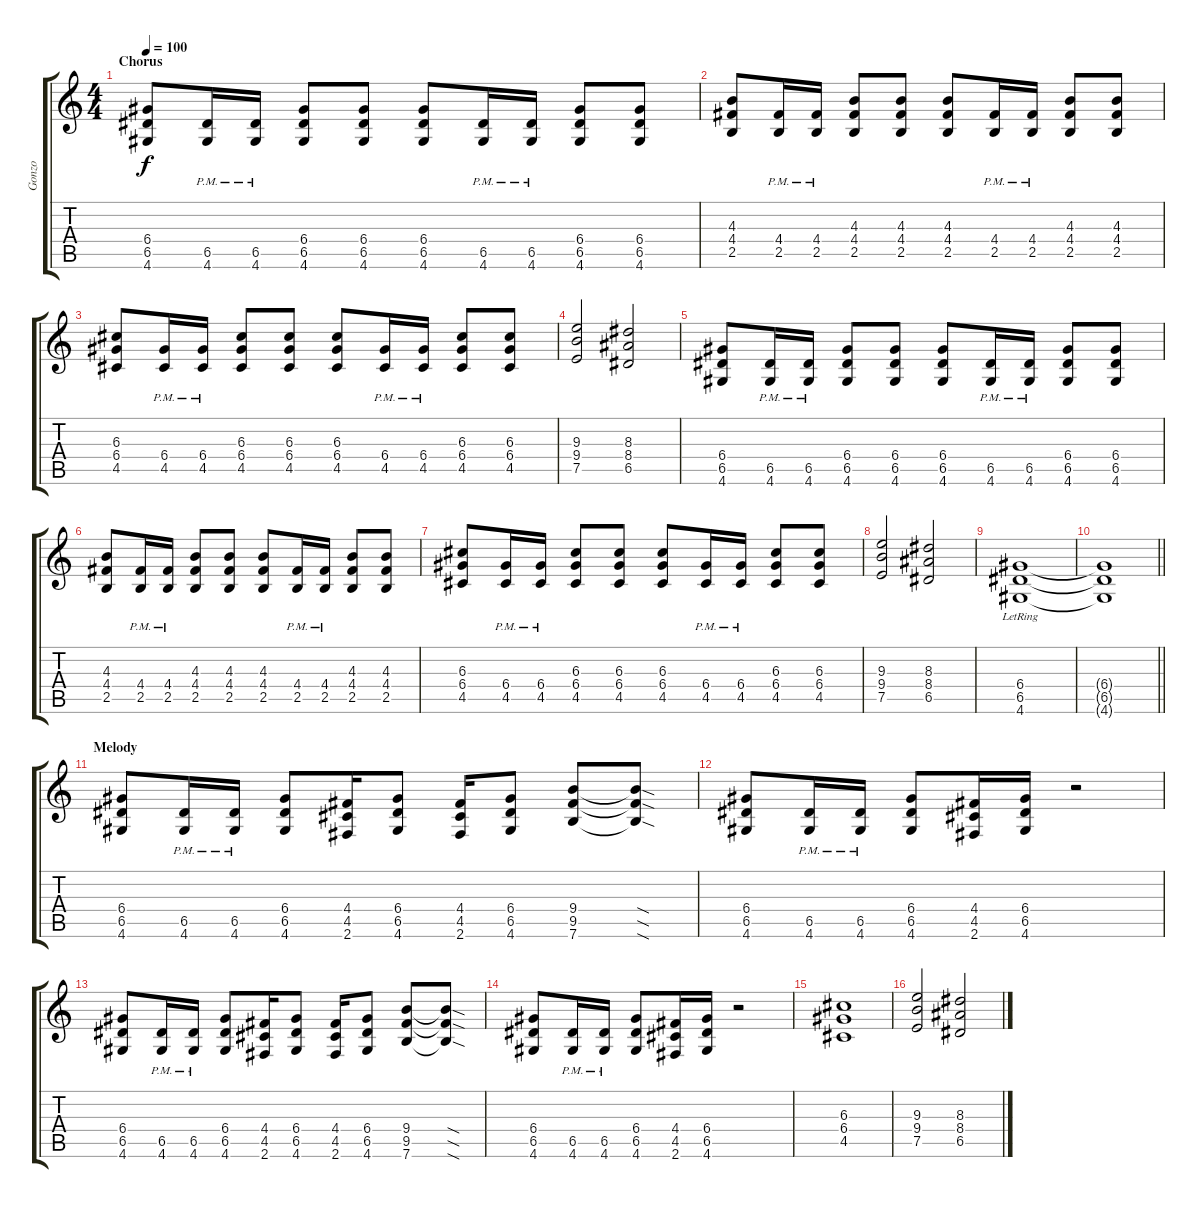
\track ("Gonzo" "Gonzo") {instrument distortionguitar}
\staff {score tabs}
\tuning (E4 B3 G3 D3 A2 E2) {hide}
\ts (4 4)
\section ("" "Chorus")
\tempo 100
\clef g2
\ks c
(6.4 6.5 4.6).8{dy f} (6.5{pm} 4.6{pm}).16 (6.5{pm} 4.6{pm}).16 (6.4 6.5 4.6).8 (6.4 6.5 4.6).8 (6.4 6.5 4.6).8 (6.5{pm} 4.6{pm}).16 (6.5{pm} 4.6{pm}).16 (6.4 6.5 4.6).8 (6.4 6.5 4.6).8 |
(4.3 4.4 2.5).8 (4.4{pm} 2.5{pm}).16 (4.4{pm} 2.5{pm}).16 (4.3 4.4 2.5).8 (4.3 4.4 2.5).8 (4.3 4.4 2.5).8 (4.4{pm} 2.5{pm}).16 (4.4{pm} 2.5{pm}).16 (4.3 4.4 2.5).8 (4.3 4.4 2.5).8 |
(6.3 6.4 4.5).8 (6.4{pm} 4.5{pm}).16 (6.4{pm} 4.5{pm}).16 (6.3 6.4 4.5).8 (6.3 6.4 4.5).8 (6.3 6.4 4.5).8 (6.4{pm} 4.5{pm}).16 (6.4{pm} 4.5{pm}).16 (6.3 6.4 4.5).8 (6.3 6.4 4.5).8 |
(9.3 9.4 7.5).2 (8.3 8.4 6.5).2 |
(6.4 6.5 4.6).8 (6.5{pm} 4.6{pm}).16 (6.5{pm} 4.6{pm}).16 (6.4 6.5 4.6).8 (6.4 6.5 4.6).8 (6.4 6.5 4.6).8 (6.5{pm} 4.6{pm}).16 (6.5{pm} 4.6{pm}).16 (6.4 6.5 4.6).8 (6.4 6.5 4.6).8 |
(4.3 4.4 2.5).8 (4.4{pm} 2.5{pm}).16 (4.4{pm} 2.5{pm}).16 (4.3 4.4 2.5).8 (4.3 4.4 2.5).8 (4.3 4.4 2.5).8 (4.4{pm} 2.5{pm}).16 (4.4{pm} 2.5{pm}).16 (4.3 4.4 2.5).8 (4.3 4.4 2.5).8 |
(6.3 6.4 4.5).8 (6.4{pm} 4.5{pm}).16 (6.4{pm} 4.5{pm}).16 (6.3 6.4 4.5).8 (6.3 6.4 4.5).8 (6.3 6.4 4.5).8 (6.4{pm} 4.5{pm}).16 (6.4{pm} 4.5{pm}).16 (6.3 6.4 4.5).8 (6.3 6.4 4.5).8 |
(9.3 9.4 7.5).2 (8.3 8.4 6.5).2 |
(6.4{lr} 6.5{lr} 4.6{lr}).1 |
\barLineRight lightlight
(6.4{t} 6.5{t} 4.6{t}).1 |
\section ("" "Melody")
(6.4 6.5 4.6).8 (6.5{pm} 4.6{pm}).16 (6.5{pm} 4.6{pm}).16 (6.4 6.5 4.6).8 (4.4 4.5 2.6).16 (6.4 6.5 4.6).8 (4.4 4.5 2.6).16 (6.4 6.5 4.6).8 (9.4 9.5 7.6).8 (9.4{sod t} 9.5{sod t} 7.6{sod t}).8 |
(6.4 6.5 4.6).8 (6.5{pm} 4.6{pm}).16 (6.5{pm} 4.6{pm}).16 (6.4 6.5 4.6).8 (4.4 4.5 2.6).16 (6.4 6.5 4.6).16 r.2 |
(6.4 6.5 4.6).8 (6.5{pm} 4.6{pm}).16 (6.5{pm} 4.6{pm}).16 (6.4 6.5 4.6).8 (4.4 4.5 2.6).16 (6.4 6.5 4.6).8 (4.4 4.5 2.6).16 (6.4 6.5 4.6).8 (9.4 9.5 7.6).8 (9.4{sod t} 9.5{sod t} 7.6{sod t}).8 |
(6.4 6.5 4.6).8 (6.5{pm} 4.6{pm}).16 (6.5{pm} 4.6{pm}).16 (6.4 6.5 4.6).8 (4.4 4.5 2.6).16 (6.4 6.5 4.6).16 r.2 |
(6.3 6.4 4.5).1 |
(9.3 9.4 7.5).2 (8.3 8.4 6.5).2
